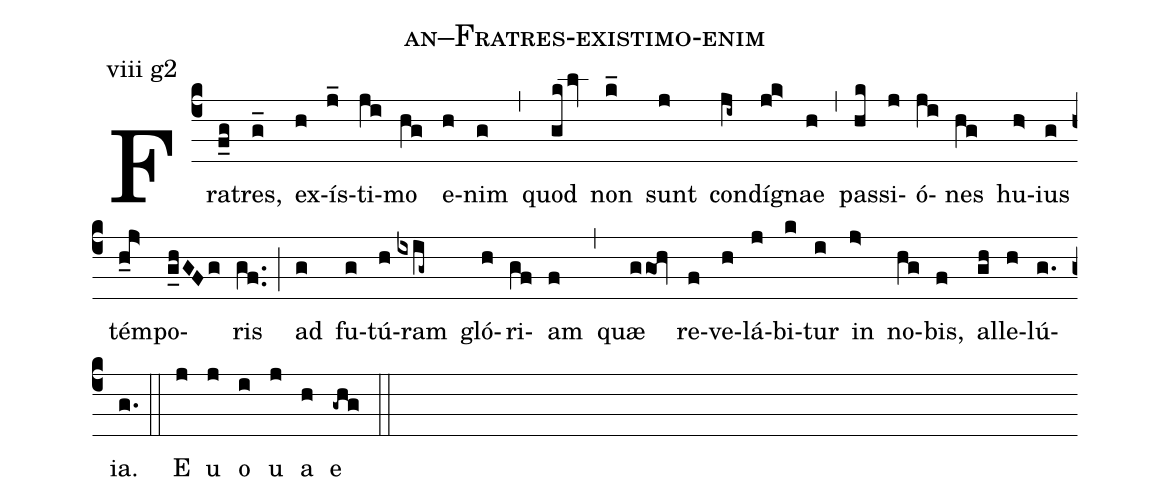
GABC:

name: an--Fratres-existimo-enim ;
annotation: viii g2;
%%
(c4) Fra(f_g)tres,(g_) ex(h)ís(j_)ti(ji)mo(hg) e(h)nim(g) (,) quod(gk/lv) non(k_) sunt(j) con(ji~)dí(jk>)gnae(h) (,) pas(hk)si(j)ó(ji)nes(hg) hu(h>)ius(g) tém(h_j>)po(g_hGFg)ris(gf..) (;) ad(g) fu(g)tú(h)ram(ixig~) gló(h)ri(gf)am(f) (,) quæ(ggOh) re(f)ve(h)lá(j)bi(k)tur(i) in(j>) no(hg)bis,(f) al(gh)le(h)lú(g.)ia.(g.) (::) E(j) u(j) o(i) u(j) a(h) e(-ghg) (::)
